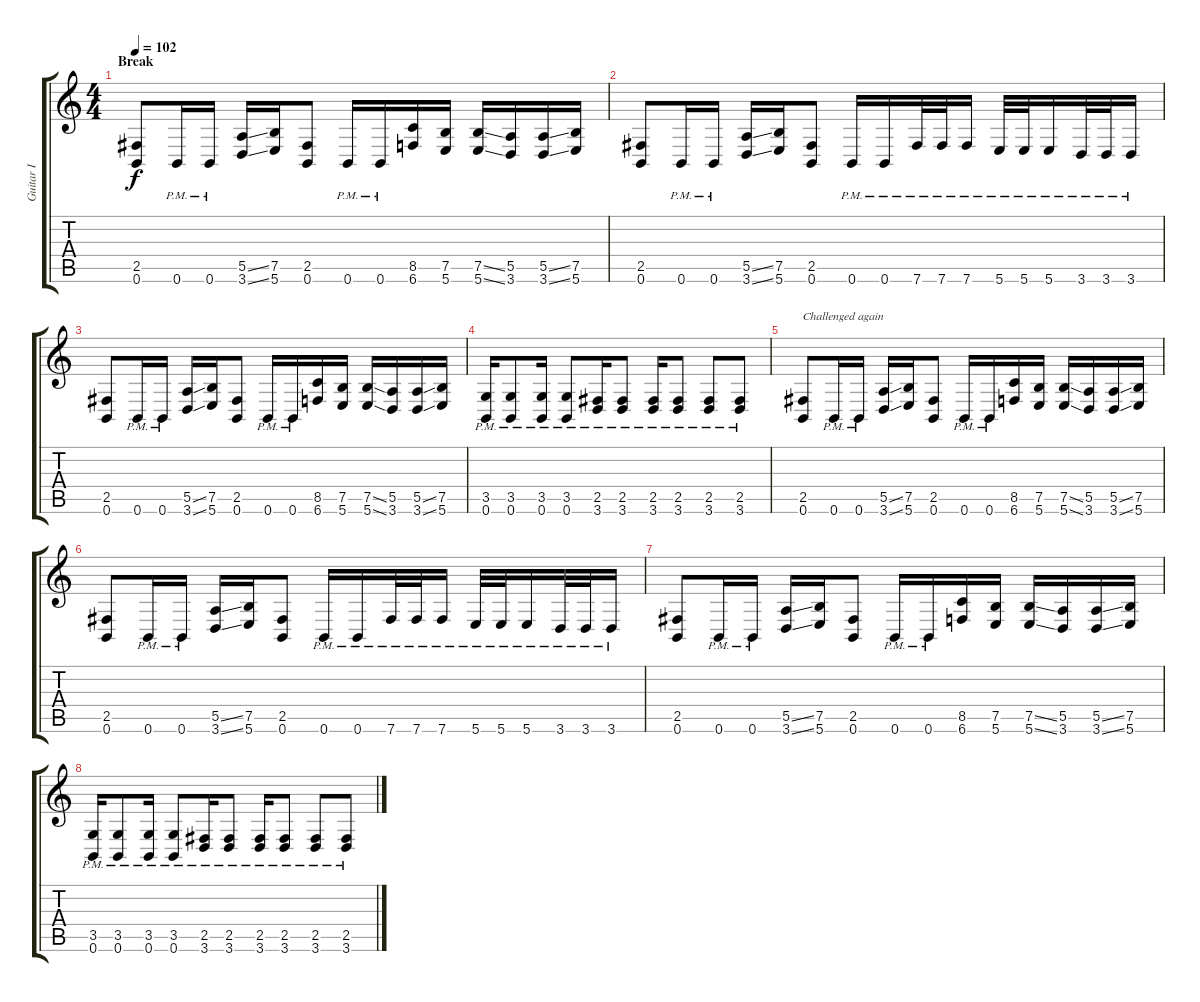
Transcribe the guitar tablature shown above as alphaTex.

\track ("Guitar I" "Guitar I") {instrument distortionguitar}
\staff {score tabs}
\tuning (B3 Gb3 D3 A2 E2 B1) {hide}
\ts (4 4)
\section ("" "Break")
\tempo 102
\clef g2
\ks c
(2.5 0.6).8{dy f} 0.6{pm}.16 0.6{pm}.16 (5.5{ss} 3.6{ss}).16 (7.5 5.6).16 (2.5 0.6).8 0.6{pm}.16 0.6{pm}.16 (8.5 6.6).16 (7.5 5.6).16 (7.5{ss} 5.6{ss}).16 (5.5 3.6).16 (5.5{ss} 3.6{ss}).16 (7.5 5.6).16 |
(2.5 0.6).8 0.6{pm}.16 0.6{pm}.16 (5.5{ss} 3.6{ss}).16 (7.5 5.6).16 (2.5 0.6).8 0.6{pm}.16 0.6{pm}.16 7.6{pm}.32 7.6{pm}.32 7.6{pm}.16 5.6{pm}.32 5.6{pm}.32 5.6{pm}.16 3.6{pm}.32 3.6{pm}.32 3.6{pm}.16 |
(2.5 0.6).8 0.6{pm}.16 0.6{pm}.16 (5.5{ss} 3.6{ss}).16 (7.5 5.6).16 (2.5 0.6).8 0.6{pm}.16 0.6{pm}.16 (8.5 6.6).16 (7.5 5.6).16 (7.5{ss} 5.6{ss}).16 (5.5 3.6).16 (5.5{ss} 3.6{ss}).16 (7.5 5.6).16 |
(3.5{pm} 0.6{pm}).16 (3.5{pm} 0.6{pm}).8 (3.5{pm} 0.6{pm}).16 (3.5{pm} 0.6{pm}).8 (2.5{pm} 3.6{pm}).16 (2.5{pm} 3.6{pm}).8 (2.5{pm} 3.6{pm}).16 (2.5{pm} 3.6{pm}).8 (2.5{pm} 3.6{pm}).8 (2.5{pm} 3.6{pm}).8 |
(2.5 0.6).8{txt "Challenged again"} 0.6{pm}.16 0.6{pm}.16 (5.5{ss} 3.6{ss}).16 (7.5 5.6).16 (2.5 0.6).8 0.6{pm}.16 0.6{pm}.16 (8.5 6.6).16 (7.5 5.6).16 (7.5{ss} 5.6{ss}).16 (5.5 3.6).16 (5.5{ss} 3.6{ss}).16 (7.5 5.6).16 |
(2.5 0.6).8 0.6{pm}.16 0.6{pm}.16 (5.5{ss} 3.6{ss}).16 (7.5 5.6).16 (2.5 0.6).8 0.6{pm}.16 0.6{pm}.16 7.6{pm}.32 7.6{pm}.32 7.6{pm}.16 5.6{pm}.32 5.6{pm}.32 5.6{pm}.16 3.6{pm}.32 3.6{pm}.32 3.6{pm}.16 |
(2.5 0.6).8 0.6{pm}.16 0.6{pm}.16 (5.5{ss} 3.6{ss}).16 (7.5 5.6).16 (2.5 0.6).8 0.6{pm}.16 0.6{pm}.16 (8.5 6.6).16 (7.5 5.6).16 (7.5{ss} 5.6{ss}).16 (5.5 3.6).16 (5.5{ss} 3.6{ss}).16 (7.5 5.6).16 |
(3.5{pm} 0.6{pm}).16 (3.5{pm} 0.6{pm}).8 (3.5{pm} 0.6{pm}).16 (3.5{pm} 0.6{pm}).8 (2.5{pm} 3.6{pm}).16 (2.5{pm} 3.6{pm}).8 (2.5{pm} 3.6{pm}).16 (2.5{pm} 3.6{pm}).8 (2.5{pm} 3.6{pm}).8 (2.5{pm} 3.6{pm}).8
